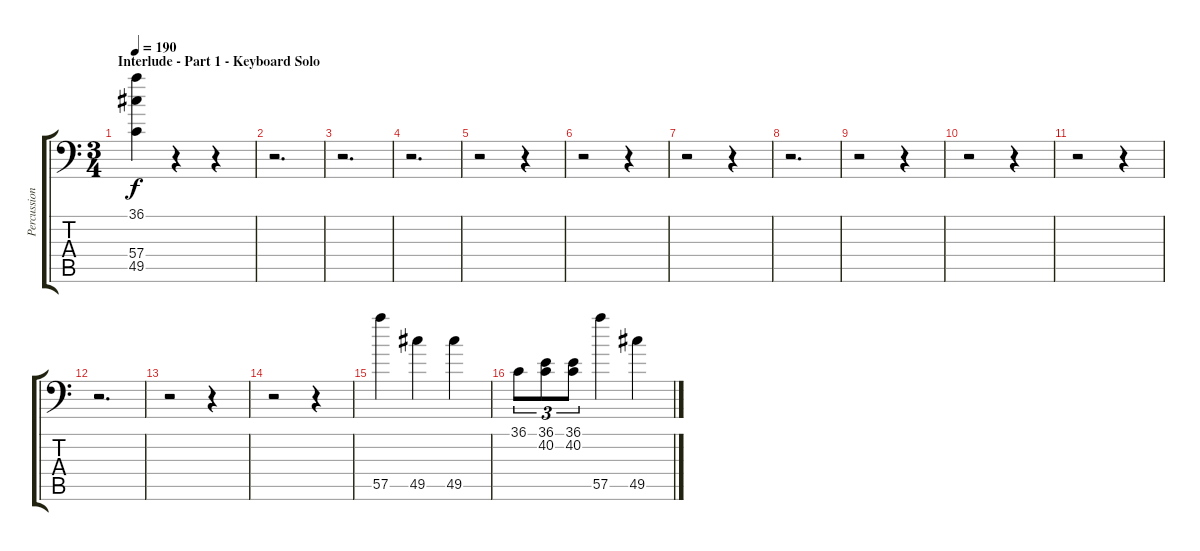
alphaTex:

\track ("Percussions (Drums)" "Percussion") {instrument acousticgrandpiano}
\staff {score tabs}
\tuning (C-1 C-1 C-1 C-1 C-1 C-1) {hide}
\ts (3 4)
\section ("" "Interlude - Part 1 - Keyboard Solo")
\tempo 190
\clef f4
\ks c
(36.1 57.4 49.5).4{dy f} r.4 r.4 |
r.2{d} |
r.2{d} |
r.2{d} |
r.2 r.4 |
r.2 r.4 |
r.2 r.4 |
r.2{d} |
r.2 r.4 |
r.2 r.4 |
r.2 r.4 |
r.2{d} |
r.2 r.4 |
r.2 r.4 |
57.5.4 49.5.4 49.5.4 |
36.1.8{tu (3 2)} (36.1 40.2).8{tu (3 2)} (36.1 40.2).8{tu (3 2)} 57.5.4 49.5.4
